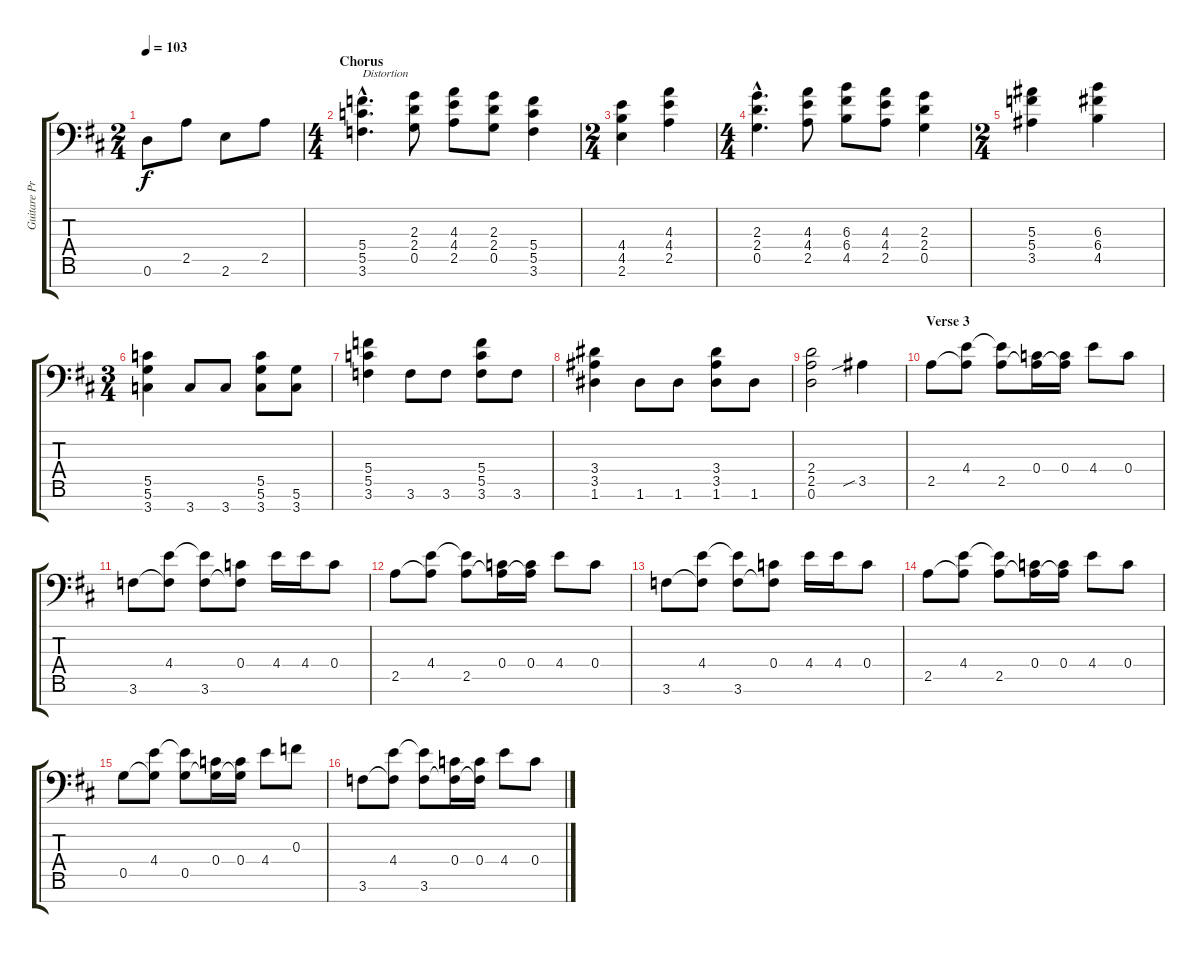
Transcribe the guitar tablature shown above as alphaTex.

\track ("Guitare Prin." "Guitare Pr") {instrument electricguitarclean}
\staff {score tabs}
\tuning (D4 A3 F3 C3 G2 D2 A1) {hide}
\ts (2 4)
\tempo 103
\clef f4
\ks bminor
0.6.8{dy f} 2.5.8 2.6.8 2.5.8 |
\ts (4 4)
\section ("" "Chorus")
(5.4{hac} 5.5{hac} 3.6{hac}).4{d txt "Distortion" instrument distortionguitar} (2.3 2.4 0.5).8 (4.3 4.4 2.5).8 (2.3 2.4 0.5).8 (5.4 5.5 3.6).4 |
\ts (2 4)
(4.4 4.5 2.6).4 (4.3 4.4 2.5).4 |
\ts (4 4)
(2.3{hac} 2.4{hac} 0.5{hac}).4{d} (4.3 4.4 2.5).8 (6.3 6.4 4.5).8 (4.3 4.4 2.5).8 (2.3 2.4 0.5).4 |
\ts (2 4)
(5.3 5.4 3.5).4 (6.3 6.4 4.5).4 |
\ts (3 4)
(5.5 5.6 3.7).4 3.7.8 3.7.8 (5.5 5.6 3.7).8 (5.6 3.7).8 |
(5.4 5.5 3.6).4 3.6.8 3.6.8 (5.4 5.5 3.6).8 3.6.8 |
(3.4 3.5 1.6).4 1.6.8 1.6.8 (3.4 3.5 1.6).8 1.6.8 |
(2.4 2.5 0.6).2 3.5{sib}.4 |
\section ("" "Verse 3")
2.5.8{instrument electricguitarclean} (4.4 2.5{t}).8 (4.4{t} 2.5).8 (0.4 2.5{t}).16 (0.4 2.5{t}).16 4.4.8 0.4.8 |
3.6.8 (4.4 3.6{t}).8 (4.4{t} 3.6).8 (0.4 3.6{t}).8 4.4.16 4.4.16 0.4.8 |
2.5.8 (4.4 2.5{t}).8 (4.4{t} 2.5).8 (0.4 2.5{t}).16 (0.4 2.5{t}).16 4.4.8 0.4.8 |
3.6.8 (4.4 3.6{t}).8 (4.4{t} 3.6).8 (0.4 3.6{t}).8 4.4.16 4.4.16 0.4.8 |
2.5.8 (4.4 2.5{t}).8 (4.4{t} 2.5).8 (0.4 2.5{t}).16 (0.4 2.5{t}).16 4.4.8 0.4.8 |
0.5.8 (4.4 0.5{t}).8 (4.4{t} 0.5).8 (0.4 0.5{t}).16 (0.4 0.5{t}).16 4.4.8 0.3.8 |
3.6.8 (4.4 3.6{t}).8 (4.4{t} 3.6).8 (0.4 3.6{t}).16 (0.4 3.6{t}).16 4.4.8 0.4.8
